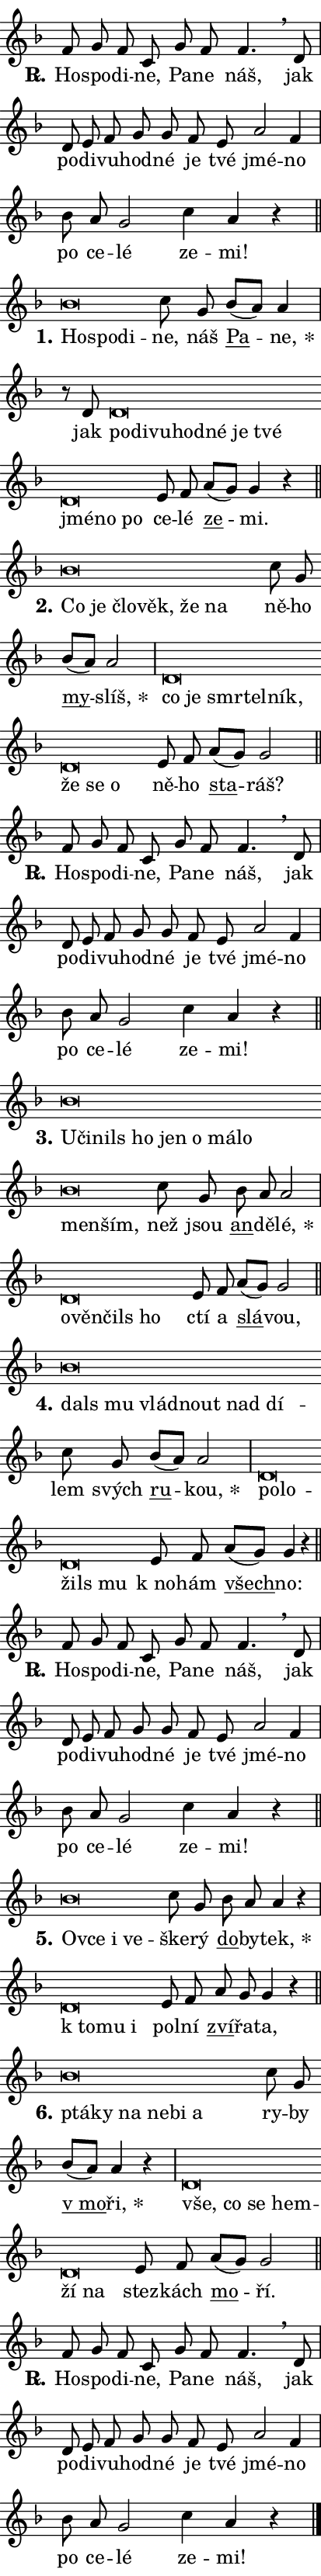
\version "2.24.0"
\header { tagline = "" }
\paper {
  indent = 0\cm
  top-margin = 0\cm
  right-margin = 0\cm
  bottom-margin = 0\cm
  left-margin = 0\cm
  paper-width = 7\cm
  page-breaking = #ly:one-page-breaking
  system-system-spacing.basic-distance = #11
  score-system-spacing.basic-distance = #11
  ragged-last = ##f
}


%% Author: Thomas Morley
%% https://lists.gnu.org/archive/html/lilypond-user/2020-05/msg00002.html
#(define (line-position grob)
"Returns position of @var[grob} in current system:
   @code{'start}, if at first time-step
   @code{'end}, if at last time-step
   @code{'middle} otherwise
"
  (let* ((col (ly:item-get-column grob))
         (ln (ly:grob-object col 'left-neighbor))
         (rn (ly:grob-object col 'right-neighbor))
         (col-to-check-left (if (ly:grob? ln) ln col))
         (col-to-check-right (if (ly:grob? rn) rn col))
         (break-dir-left
           (and
             (ly:grob-property col-to-check-left 'non-musical #f)
             (ly:item-break-dir col-to-check-left)))
         (break-dir-right
           (and
             (ly:grob-property col-to-check-right 'non-musical #f)
             (ly:item-break-dir col-to-check-right))))
        (cond ((eqv? 1 break-dir-left) 'start)
              ((eqv? -1 break-dir-right) 'end)
              (else 'middle))))

#(define (tranparent-at-line-position vctor)
  (lambda (grob)
  "Relying on @code{line-position} select the relevant enry from @var{vctor}.
Used to determine transparency,"
    (case (line-position grob)
      ((end) (not (vector-ref vctor 0)))
      ((middle) (not (vector-ref vctor 1)))
      ((start) (not (vector-ref vctor 2))))))

noteHeadBreakVisibility =
#(define-music-function (break-visibility)(vector?)
"Makes @code{NoteHead}s transparent relying on @var{break-visibility}"
#{
  \override NoteHead.transparent =
    #(tranparent-at-line-position break-visibility)
#})

#(define delete-ledgers-for-transparent-note-heads
  (lambda (grob)
    "Reads whether a @code{NoteHead} is transparent.
If so this @code{NoteHead} is removed from @code{'note-heads} from
@var{grob}, which is supposed to be @code{LedgerLineSpanner}.
As a result ledgers are not printed for this @code{NoteHead}"
    (let* ((nhds-array (ly:grob-object grob 'note-heads))
           (nhds-list
             (if (ly:grob-array? nhds-array)
                 (ly:grob-array->list nhds-array)
                 '()))
           ;; Relies on the transparent-property being done before
           ;; Staff.LedgerLineSpanner.after-line-breaking is executed.
           ;; This is fragile ...
           (to-keep
             (remove
               (lambda (nhd)
                 (ly:grob-property nhd 'transparent #f))
               nhds-list)))
      ;; TODO find a better method to iterate over grob-arrays, similiar
      ;; to filter/remove etc for lists
      ;; For now rebuilt from scratch
      (set! (ly:grob-object grob 'note-heads)  '())
      (for-each
        (lambda (nhd)
          (ly:pointer-group-interface::add-grob grob 'note-heads nhd))
        to-keep))))

hideNotes = {
  \noteHeadBreakVisibility #begin-of-line-visible
}
unHideNotes = {
  \noteHeadBreakVisibility #all-visible
}

% work-around for resetting accidentals
% https://lilypond.org/doc/v2.23/Documentation/notation/displaying-rhythms#unmetered-music
cadenzaMeasure = {
  \cadenzaOff
  \partial 1024 s1024
  \cadenzaOn
}

#(define-markup-command (accent layout props text) (markup?)
  "Underline accented syllable"
  (interpret-markup layout props
    #{\markup \override #'(offset . 4.3) \underline { #text }#}))

responsum = \markup \concat {
  "R" \hspace #-1.05 \path #0.1 #'((moveto 0 0.07) (lineto 0.9 0.8)) \hspace #0.05 "."
}

\layout {
    \context {
        \Staff
        \remove "Time_signature_engraver"
        \override LedgerLineSpanner.after-line-breaking = #delete-ledgers-for-transparent-note-heads
    }
    \context {
        \Voice {
            \override NoteHead.output-attributes = #'((class . "notehead"))
            \override Hairpin.height = #0.55
        }
    }
    \context {
        \Lyrics {
            \override StanzaNumber.output-attributes = #'((class . "stanzanumber"))
            \override LyricSpace.minimum-distance = #0.9
            \override LyricText.font-name = #"TeX Gyre Schola"
            \override LyricText.font-size = 1
            \override StanzaNumber.font-name = #"TeX Gyre Schola Bold"
            \override StanzaNumber.font-size = 1
        }
    }
}

% magnetic-lyrics.ily
%
%   written by
%     Jean Abou Samra <jean@abou-samra.fr>
%     Werner Lemberg <wl@gnu.org>
%
%   adapted by
%     Jiri Hon <jiri.hon@gmail.com>
%
% Version 2022-Apr-15

% https://www.mail-archive.com/lilypond-user@gnu.org/msg149350.html

#(define (Left_hyphen_pointer_engraver context)
   "Collect syllable-hyphen-syllable occurrences in lyrics and store
them in properties.  This engraver only looks to the left.  For
example, if the lyrics input is @code{foo -- bar}, it does the
following.

@itemize @bullet
@item
Set the @code{text} property of the @code{LyricHyphen} grob between
@q{foo} and @q{bar} to @code{foo}.

@item
Set the @code{left-hyphen} property of the @code{LyricText} grob with
text @q{foo} to the @code{LyricHyphen} grob between @q{foo} and
@q{bar}.
@end itemize

Use this auxiliary engraver in combination with the
@code{lyric-@/text::@/apply-@/magnetic-@/offset!} hook."
   (let ((hyphen #f)
         (text #f))
     (make-engraver
      (acknowledgers
       ((lyric-syllable-interface engraver grob source-engraver)
        (set! text grob)))
      (end-acknowledgers
       ((lyric-hyphen-interface engraver grob source-engraver)
        ;(when (not (grob::has-interface grob 'lyric-space-interface))
          (set! hyphen grob)));)
      ((stop-translation-timestep engraver)
       (when (and text hyphen)
         (ly:grob-set-object! text 'left-hyphen hyphen))
       (set! text #f)
       (set! hyphen #f)))))

#(define (lyric-text::apply-magnetic-offset! grob)
   "If the space between two syllables is less than the value in
property @code{LyricText@/.details@/.squash-threshold}, move the right
syllable to the left so that it gets concatenated with the left
syllable.

Use this function as a hook for
@code{LyricText@/.after-@/line-@/breaking} if the
@code{Left_@/hyphen_@/pointer_@/engraver} is active."
   (let ((hyphen (ly:grob-object grob 'left-hyphen #f)))
     (when hyphen
       (let ((left-text (ly:spanner-bound hyphen LEFT)))
         (when (grob::has-interface left-text 'lyric-syllable-interface)
           (let* ((common (ly:grob-common-refpoint grob left-text X))
                  (this-x-ext (ly:grob-extent grob common X))
                  (left-x-ext
                   (begin
                     ;; Trigger magnetism for left-text.
                     (ly:grob-property left-text 'after-line-breaking)
                     (ly:grob-extent left-text common X)))
                  ;; `delta` is the gap width between two syllables.
                  (delta (- (interval-start this-x-ext)
                            (interval-end left-x-ext)))
                  (details (ly:grob-property grob 'details))
                  (threshold (assoc-get 'squash-threshold details 0.2)))
             (when (< delta threshold)
               (let* (;; We have to manipulate the input text so that
                      ;; ligatures crossing syllable boundaries are not
                      ;; disabled.  For languages based on the Latin
                      ;; script this is essentially a beautification.
                      ;; However, for non-Western scripts it can be a
                      ;; necessity.
                      (lt (ly:grob-property left-text 'text))
                      (rt (ly:grob-property grob 'text))
                      (is-space (grob::has-interface hyphen 'lyric-space-interface))
                      (space (if is-space " " ""))
                      (space-markup (grob-interpret-markup grob " "))
                      (space-size (interval-length (ly:stencil-extent space-markup X)))
                      (extra-delta (if is-space space-size 0))
                      ;; Append new syllable.
                      (ltrt-space (if (and (string? lt) (string? rt))
                                (string-append lt space rt)
                                (make-concat-markup (list lt space rt))))
                      ;; Right-align `ltrt` to the right side.
                      (ltrt-space-markup (grob-interpret-markup
                               grob
                               (make-translate-markup
                                (cons (interval-length this-x-ext) 0)
                                (make-right-align-markup ltrt-space)))))
                 (begin
                   ;; Don't print `left-text`.
                   (ly:grob-set-property! left-text 'stencil #f)
                   ;; Set text and stencil (which holds all collected
                   ;; syllables so far) and shift it to the left.
                   (ly:grob-set-property! grob 'text ltrt-space)
                   (ly:grob-set-property! grob 'stencil ltrt-space-markup)
                   (ly:grob-translate-axis! grob (- (- delta extra-delta)) X))))))))))


#(define (lyric-hyphen::displace-bounds-first grob)
   ;; Make very sure this callback isn't triggered too early.
   (let ((left (ly:spanner-bound grob LEFT))
         (right (ly:spanner-bound grob RIGHT)))
     (ly:grob-property left 'after-line-breaking)
     (ly:grob-property right 'after-line-breaking)
     (ly:lyric-hyphen::print grob)))

squashThreshold = #0.4

\layout {
  \context {
    \Lyrics
    \consists #Left_hyphen_pointer_engraver
    \override LyricText.after-line-breaking =
      #lyric-text::apply-magnetic-offset!
    \override LyricHyphen.stencil = #lyric-hyphen::displace-bounds-first
    \override LyricText.details.squash-threshold = \squashThreshold
    \override LyricHyphen.minimum-distance = 0
    \override LyricHyphen.minimum-length = \squashThreshold
  }
}

squash = \override LyricText.details.squash-threshold = 9999
unSquash = \override LyricText.details.squash-threshold = \squashThreshold

left = \override LyricText.self-alignment-X = #LEFT
unLeft = \revert LyricText.self-alignment-X

starOffset = #(lambda (grob) 
                (let ((x_offset (ly:self-alignment-interface::aligned-on-x-parent grob)))
                  (if (= x_offset 0) 0 (+ x_offset 1.2))))

star = #(define-music-function (syllable)(string?)
"Append star separator at the end of a syllable"
#{
  \once \override LyricText.X-offset = #starOffset
  \lyricmode { \markup {
    #syllable
    \override #'((font-name . "TeX Gyre Schola Bold")) \hspace #0.2 \lower #0.65 \larger "*"
  } }
#})

starAccent = #(define-music-function (syllable)(string?)
"Append star separator at the end of a syllable and make accent"
#{
  \once \override LyricText.X-offset = #starOffset
  \lyricmode { \markup {
    \accent #syllable
    \override #'((font-name . "TeX Gyre Schola Bold")) \hspace #0.2 \lower #0.65 \larger "*"
  } }
#})

breath = #(define-music-function (syllable)(string?)
"Append breathing indicator at the end of a syllable"
#{
  \lyricmode { \markup { #syllable "+" } }
#})

optionalBreath = #(define-music-function (syllable)(string?)
"Append optional breathing indicator at the end of a syllable"
#{
  \lyricmode { \markup { #syllable "(+)" } }
#})


\score {
    <<
        \new Voice = "melody" { \cadenzaOn \key f \major \relative { f'8 g f c g' f f4. \breathe d8 \cadenzaMeasure \bar "|" d e f g g \bar "" f e \bar "" a2 f4 \cadenzaMeasure \bar "|" bes8 a g2 \bar "" c4 a r \cadenzaMeasure \bar "||" \break } }
        \new Lyrics \lyricsto "melody" { \lyricmode { \set stanza = \responsum
Ho -- spo -- di -- ne, Pa -- ne náš, jak po -- di -- vu -- hod -- né je tvé jmé -- no po ce -- lé ze -- mi! } }
    >>
    \layout {}
}

\score {
    <<
        \new Voice = "melody" { \cadenzaOn \key f \major \relative { bes'\breve*1/16 \hideNotes \breve*1/16 \breve*1/16 \bar "" \unHideNotes c8 g \bar "" bes[( a)] a4 \cadenzaMeasure \bar "|" r8 d,8 d\breve*1/16 \hideNotes \breve*1/16 \bar "" \breve*1/16 \bar "" \breve*1/16 \bar "" \breve*1/16 \bar "" \breve*1/16 \bar "" \breve*1/16 \bar "" \breve*1/16 \bar "" \breve*1/16 \breve*1/16 \bar "" \unHideNotes e8 f \bar "" a[( g)] g4 r \cadenzaMeasure \bar "||" \break } }
        \new Lyrics \lyricsto "melody" { \lyricmode { \set stanza = "1."
\left Ho -- \squash spo -- di -- \unLeft \unSquash ne, náš \markup \accent Pa -- \star ne, jak \left po -- \squash di -- vu -- hod -- né je tvé jmé -- no po \unLeft \unSquash ce -- lé \markup \accent ze -- mi. } }
    >>
    \layout {}
}

\score {
    <<
        \new Voice = "melody" { \cadenzaOn \key f \major \relative { bes'\breve*1/16 \hideNotes \breve*1/16 \bar "" \breve*1/16 \bar "" \breve*1/16 \bar "" \breve*1/16 \breve*1/16 \bar "" \unHideNotes c8 g \bar "" bes[( a)] a2 \cadenzaMeasure \bar "|" d,\breve*1/16 \hideNotes \breve*1/16 \bar "" \breve*1/16 \bar "" \breve*1/16 \bar "" \breve*1/16 \bar "" \breve*1/16 \bar "" \breve*1/16 \breve*1/16 \bar "" \unHideNotes e8 f \bar "" a[( g)] g2 \cadenzaMeasure \bar "||" \break } }
        \new Lyrics \lyricsto "melody" { \lyricmode { \set stanza = "2."
\left Co \squash je člo -- věk, že na \unLeft \unSquash ně -- ho \markup \accent my -- \star slíš, \left co \squash je smr -- tel -- ník, že se o \unLeft \unSquash ně -- ho \markup \accent sta -- ráš? } }
    >>
    \layout {}
}

\score {
    <<
        \new Voice = "melody" { \cadenzaOn \key f \major \relative { f'8 g f c g' f f4. \breathe d8 \cadenzaMeasure \bar "|" d e f g g \bar "" f e \bar "" a2 f4 \cadenzaMeasure \bar "|" bes8 a g2 \bar "" c4 a r \cadenzaMeasure \bar "||" \break } }
        \new Lyrics \lyricsto "melody" { \lyricmode { \set stanza = \responsum
Ho -- spo -- di -- ne, Pa -- ne náš, jak po -- di -- vu -- hod -- né je tvé jmé -- no po ce -- lé ze -- mi! } }
    >>
    \layout {}
}

\score {
    <<
        \new Voice = "melody" { \cadenzaOn \key f \major \relative { bes'\breve*1/16 \hideNotes \breve*1/16 \bar "" \breve*1/16 \bar "" \breve*1/16 \bar "" \breve*1/16 \bar "" \breve*1/16 \bar "" \breve*1/16 \bar "" \breve*1/16 \bar "" \breve*1/16 \breve*1/16 \bar "" \unHideNotes c8 g \bar "" bes a a2 \cadenzaMeasure \bar "|" d,\breve*1/16 \hideNotes \breve*1/16 \bar "" \breve*1/16 \breve*1/16 \bar "" \unHideNotes e8 f \bar "" a[( g)] g2 \cadenzaMeasure \bar "||" \break } }
        \new Lyrics \lyricsto "melody" { \lyricmode { \set stanza = "3."
\left U -- \squash či -- nils ho jen o má -- lo men -- ším, \unLeft \unSquash než jsou \markup \accent an -- dě -- \star lé, \left o -- \squash věn -- čils ho \unLeft \unSquash ctí a \markup \accent slá -- vou, } }
    >>
    \layout {}
}

\score {
    <<
        \new Voice = "melody" { \cadenzaOn \key f \major \relative { bes'\breve*1/16 \hideNotes \breve*1/16 \bar "" \breve*1/16 \bar "" \breve*1/16 \bar "" \breve*1/16 \breve*1/16 \bar "" \unHideNotes c8 g \bar "" bes[( a)] a2 \cadenzaMeasure \bar "|" d,\breve*1/16 \hideNotes \breve*1/16 \bar "" \breve*1/16 \breve*1/16 \bar "" \unHideNotes e8 f \bar "" a[( g)] g4 r \cadenzaMeasure \bar "||" \break } }
        \new Lyrics \lyricsto "melody" { \lyricmode { \set stanza = "4."
\left dals \squash mu vlád -- nout nad dí -- \unLeft \unSquash lem svých \markup \accent ru -- \star kou, \left po -- \squash lo -- žils mu \unLeft \unSquash "k no" -- hám \markup \accent všech -- no: } }
    >>
    \layout {}
}

\score {
    <<
        \new Voice = "melody" { \cadenzaOn \key f \major \relative { f'8 g f c g' f f4. \breathe d8 \cadenzaMeasure \bar "|" d e f g g \bar "" f e \bar "" a2 f4 \cadenzaMeasure \bar "|" bes8 a g2 \bar "" c4 a r \cadenzaMeasure \bar "||" \break } }
        \new Lyrics \lyricsto "melody" { \lyricmode { \set stanza = \responsum
Ho -- spo -- di -- ne, Pa -- ne náš, jak po -- di -- vu -- hod -- né je tvé jmé -- no po ce -- lé ze -- mi! } }
    >>
    \layout {}
}

\score {
    <<
        \new Voice = "melody" { \cadenzaOn \key f \major \relative { bes'\breve*1/16 \hideNotes \breve*1/16 \bar "" \breve*1/16 \breve*1/16 \bar "" \unHideNotes c8 g \bar "" bes a a4 r \cadenzaMeasure \bar "|" d,\breve*1/16 \hideNotes \breve*1/16 \breve*1/16 \bar "" \unHideNotes e8 f \bar "" a g g4 r \cadenzaMeasure \bar "||" \break } }
        \new Lyrics \lyricsto "melody" { \lyricmode { \set stanza = "5."
\left Ov -- \squash ce i ve -- \unLeft \unSquash ške -- rý \markup \accent do -- by -- \star tek, \left "k to" -- \squash mu i \unLeft \unSquash pol -- ní \markup \accent zví -- řa -- ta, } }
    >>
    \layout {}
}

\score {
    <<
        \new Voice = "melody" { \cadenzaOn \key f \major \relative { bes'\breve*1/16 \hideNotes \breve*1/16 \bar "" \breve*1/16 \bar "" \breve*1/16 \bar "" \breve*1/16 \breve*1/16 \bar "" \unHideNotes c8 g \bar "" bes[( a)] a4 r \cadenzaMeasure \bar "|" d,\breve*1/16 \hideNotes \breve*1/16 \bar "" \breve*1/16 \bar "" \breve*1/16 \bar "" \breve*1/16 \breve*1/16 \bar "" \unHideNotes e8 f \bar "" a[( g)] g2 \cadenzaMeasure \bar "||" \break } }
        \new Lyrics \lyricsto "melody" { \lyricmode { \set stanza = "6."
\left ptá -- \squash ky na ne -- bi a \unLeft \unSquash ry -- by \markup \accent "v mo" -- \star ři, \left vše, \squash co se hem -- ží na \unLeft \unSquash stez -- kách \markup \accent mo -- ří. } }
    >>
    \layout {}
}

\score {
    <<
        \new Voice = "melody" { \cadenzaOn \key f \major \relative { f'8 g f c g' f f4. \breathe d8 \cadenzaMeasure \bar "|" d e f g g \bar "" f e \bar "" a2 f4 \cadenzaMeasure \bar "|" bes8 a g2 \bar "" c4 a r \cadenzaMeasure \bar "||" \break } \bar "|." }
        \new Lyrics \lyricsto "melody" { \lyricmode { \set stanza = \responsum
Ho -- spo -- di -- ne, Pa -- ne náš, jak po -- di -- vu -- hod -- né je tvé jmé -- no po ce -- lé ze -- mi! } }
    >>
    \layout {}
}
